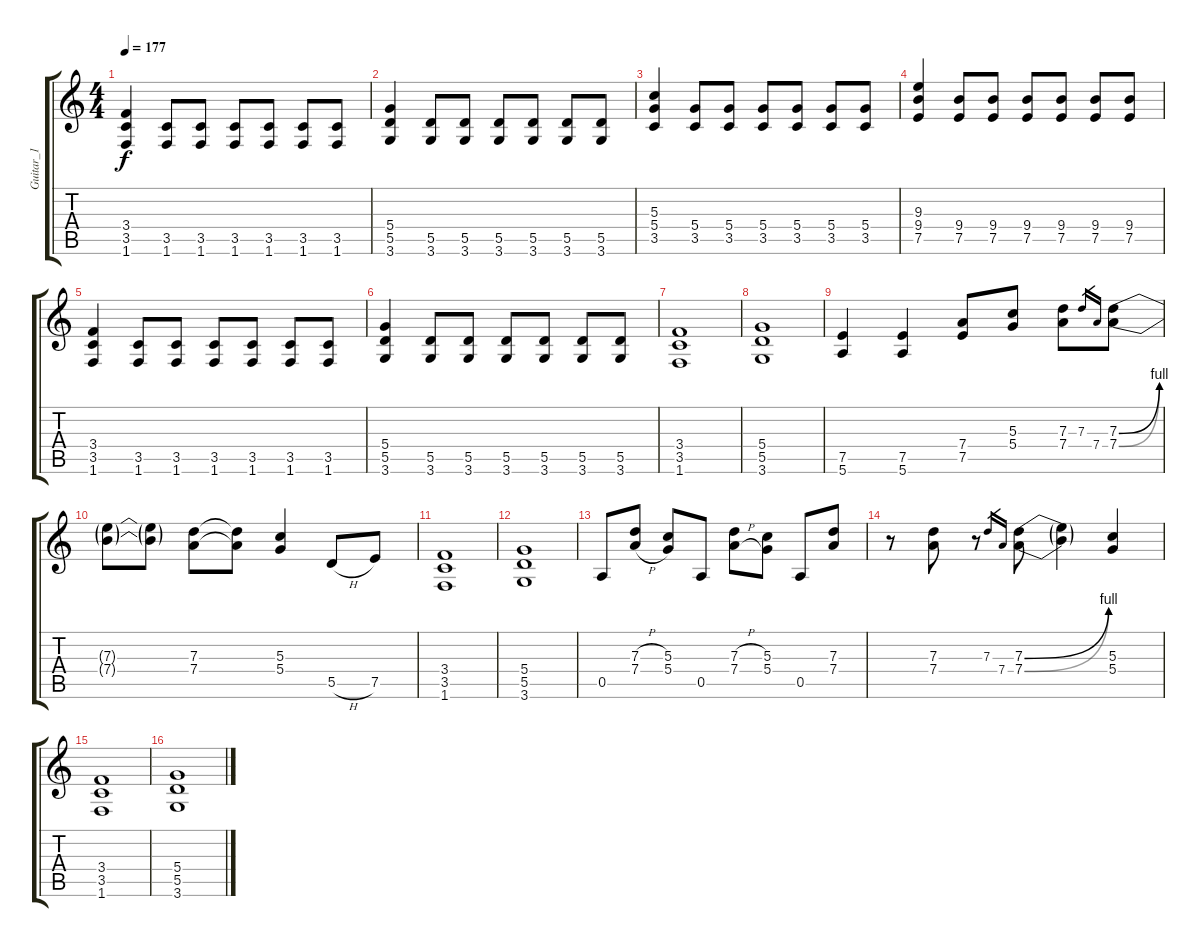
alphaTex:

\track ("Guitar_1" "Guitar_1") {instrument distortionguitar}
\staff {score tabs}
\tuning (E4 B3 G3 D3 A2 E2) {hide}
\ts (4 4)
\tempo 177
\clef g2
\ks c
(3.4 3.5 1.6).4{dy f} (3.5 1.6).8 (3.5 1.6).8 (3.5 1.6).8 (3.5 1.6).8 (3.5 1.6).8 (3.5 1.6).8 |
(5.4 5.5 3.6).4 (5.5 3.6).8 (5.5 3.6).8 (5.5 3.6).8 (5.5 3.6).8 (5.5 3.6).8 (5.5 3.6).8 |
(5.3 5.4 3.5).4 (5.4 3.5).8 (5.4 3.5).8 (5.4 3.5).8 (5.4 3.5).8 (5.4 3.5).8 (5.4 3.5).8 |
(9.3 9.4 7.5).4 (9.4 7.5).8 (9.4 7.5).8 (9.4 7.5).8 (9.4 7.5).8 (9.4 7.5).8 (9.4 7.5).8 |
(3.4 3.5 1.6).4 (3.5 1.6).8 (3.5 1.6).8 (3.5 1.6).8 (3.5 1.6).8 (3.5 1.6).8 (3.5 1.6).8 |
(5.4 5.5 3.6).4 (5.5 3.6).8 (5.5 3.6).8 (5.5 3.6).8 (5.5 3.6).8 (5.5 3.6).8 (5.5 3.6).8 |
(3.4 3.5 1.6).1 |
(5.4 5.5 3.6).1 |
(7.5 5.6).4 (7.5 5.6).4 (7.4 7.5).8 (5.3 5.4).8 (7.3 7.4).8 7.3.16{gr} 7.4.16{gr} (7.3{be (bend 0 0 60 4)} 7.4{be (bend 0 0 60 4)}).8 |
(7.3{t} 7.4{t}).8 (7.3{t} 7.4{t}).8 (7.3 7.4).8 (7.3{t} 7.4{t}).8 (5.3 5.4).4 5.5{h}.8 7.5.8 |
(3.4 3.5 1.6).1 |
(5.4 5.5 3.6).1 |
0.5.8 (7.3{h} 7.4{h}).8 (5.3 5.4).8 0.5.8 (7.3{h} 7.4{h}).8 (5.3 5.4).8 0.5.8 (7.3 7.4).8 |
r.8 (7.3 7.4).8 r.8 7.3.16{gr} 7.4.16{gr} (7.3{be (bend 0 0 60 4)} 7.4{be (bend 0 0 60 4)}).8 (7.3{t} 7.4{t}).4 (5.3 5.4).4 |
(3.4 3.5 1.6).1 |
(5.4 5.5 3.6).1
